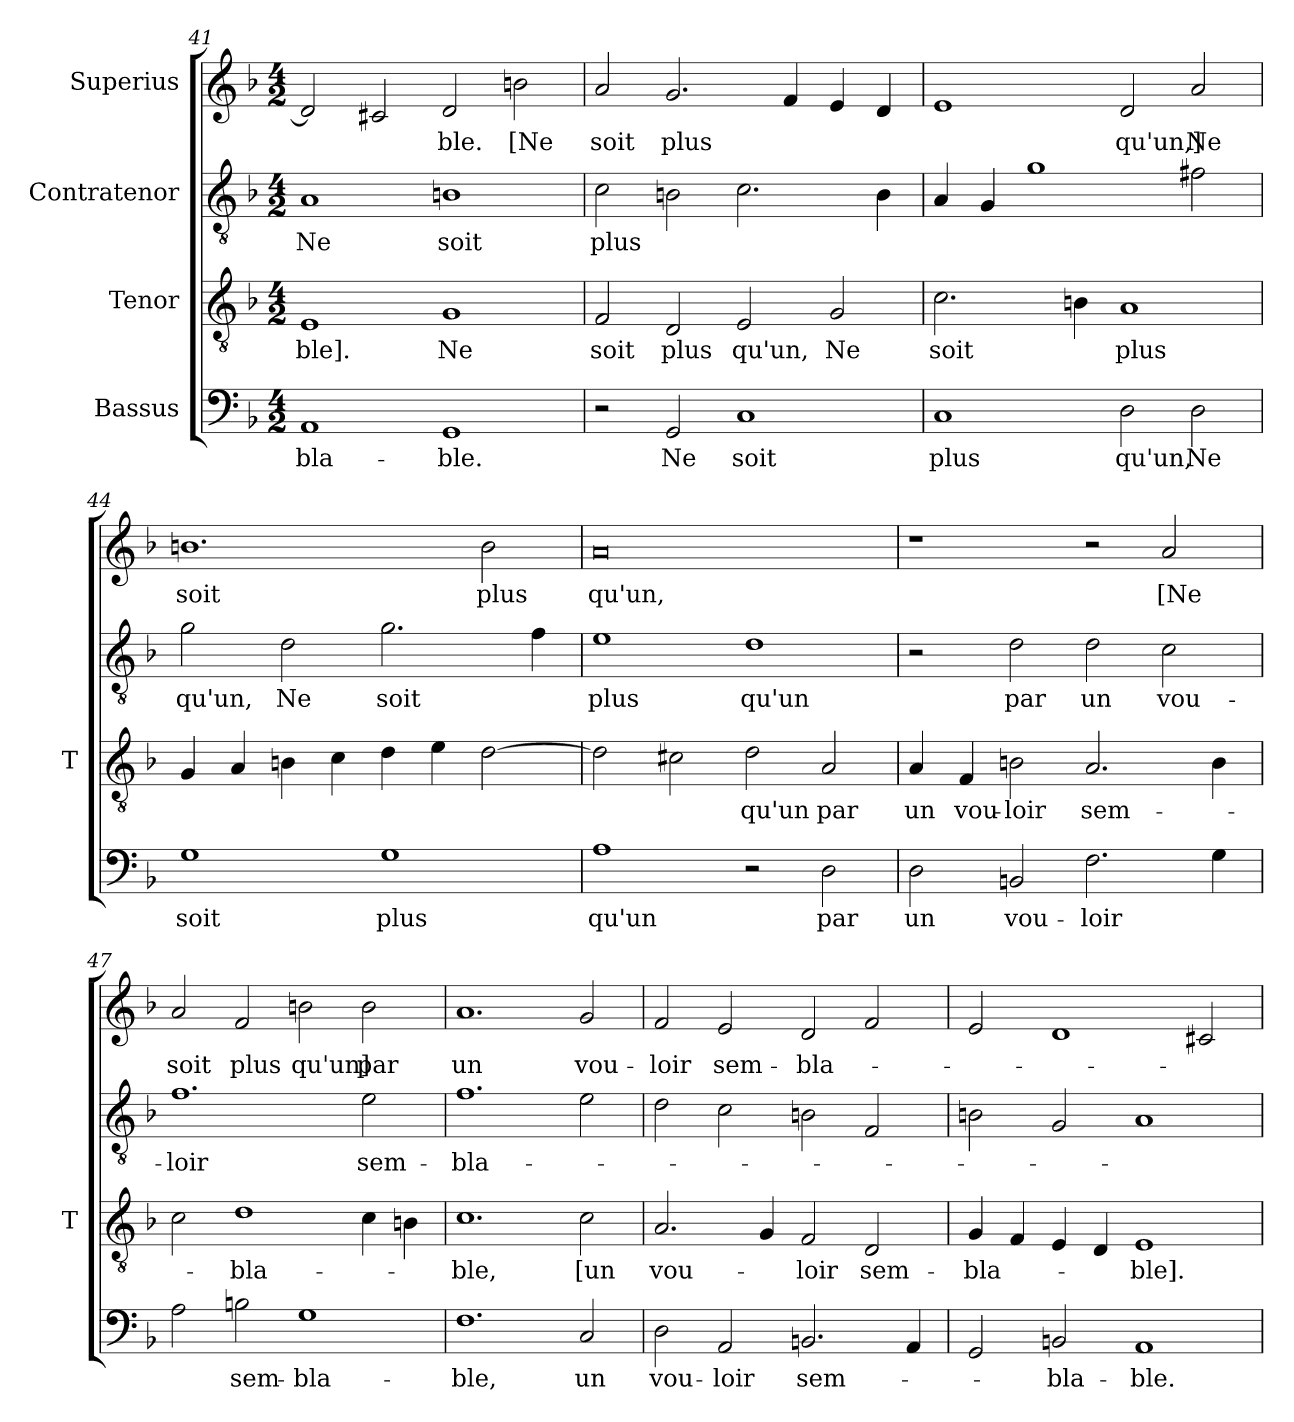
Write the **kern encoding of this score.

**kern	**text	**kern	**text	**kern	**text	**kern	**text
*part4	*part4	*part3	*part3	*part2	*part2	*part1	*part1
*staff4	*staff4	*staff3	*staff3	*staff2	*staff2	*staff1	*staff1
*I"Bassus	*	*I"Tenor	*	*I"Contratenor	*	*I"Superius	*
*	*	*I'T	*	*	*	*	*
*clefF4	*	*clefGv2	*	*clefGv2	*	*clefG2	*
*k[b-]	*	*k[b-]	*	*k[b-]	*	*k[b-]	*
*M4/2	*	*M4/2	*	*M4/2	*	*M4/2	*
=41	=41	=41	=41	=41	=41	=41	=41
1AA	bla-	1E	-ble].	1A	-Ne	2d]	.
.	.	.	.	.	.	2c#X	.
1GG	-ble.	1G	-Ne	1B	-soit	2d	-ble.
.	.	.	.	.	.	2b	-[Ne
=42	=42	=42	=42	=42	=42	=42	=42
2r	.	2F	-soit	2c	-plus	2a	-soit
2GG	-Ne	2D	-plus	2B	.	2.g	-plus
1C	-soit	2E	-qu'un,	2.c	.	.	.
.	.	.	.	.	.	4f	.
.	.	2G	-Ne	.	.	4e	.
.	.	.	.	4B	.	4d	.
=43	=43	=43	=43	=43	=43	=43	=43
1C	-plus	2.c	-soit	4A	.	1e	.
.	.	.	.	4G	.	.	.
.	.	.	.	1g	.	.	.
.	.	4B	.	.	.	.	.
2D	-qu'un,	1A	-plus	.	.	2d	-qu'un,]
2D	-Ne	.	.	2f#X	.	2a	-Ne
=44	=44	=44	=44	=44	=44	=44	=44
1G	-soit	4G	.	2g	-qu'un,	1.b	-soit
.	.	4A	.	.	.	.	.
.	.	4B	.	2d	-Ne	.	.
.	.	4c	.	.	.	.	.
1G	-plus	4d	.	2.g	-soit	.	.
.	.	4e	.	.	.	.	.
.	.	[2d	.	.	.	2b	-plus
.	.	.	.	4f	.	.	.
=45	=45	=45	=45	=45	=45	=45	=45
1A	-qu'un	2d]	.	1e	-plus	0a	-qu'un,
.	.	2c#X	.	.	.	.	.
2r	.	2d	-qu'un	1d	-qu'un	.	.
2D	-par	2A	-par	.	.	.	.
=46	=46	=46	=46	=46	=46	=46	=46
2D	-un	4A	-un	2r	.	1r	.
.	.	4F	vou-	.	.	.	.
2BB	vou-	2B	-loir	2d	-par	.	.
2.F	-loir	2.A	sem-	2d	-un	2r	.
.	.	.	.	2c	vou-	2a	-[Ne
4G	.	4B	.	.	.	.	.
=47	=47	=47	=47	=47	=47	=47	=47
2A	.	2c	.	1.f	-loir	2a	-soit
2B	sem-	1d	bla-	.	.	2f	-plus
1G	bla-	.	.	.	.	2b	-qu'un]
.	.	4c	.	2e	sem-	2b	-par
.	.	4B	.	.	.	.	.
=48	=48	=48	=48	=48	=48	=48	=48
1.F	-ble,	1.c	-ble,	1.f	bla-	1.a	-un
2C	-un	2c	-[un	2e	.	2g	vou-
=49	=49	=49	=49	=49	=49	=49	=49
2D	vou-	2.A	vou-	2d	.	2f	-loir
2AA	-loir	.	.	2c	.	2e	sem-
.	.	4G	.	.	.	.	.
2.BB	sem-	2F	-loir	2B	.	2d	bla-
.	.	2D	sem-	2F	.	2f	.
4AA	.	.	.	.	.	.	.
=50	=50	=50	=50	=50	=50	=50	=50
2GG	.	4G	bla-	2B	.	2e	.
.	.	4F	.	.	.	.	.
2BB	bla-	4E	.	2G	.	1d	.
.	.	4D	.	.	.	.	.
1AA	-ble.	1E	-ble].	1A	.	.	.
.	.	.	.	.	.	2c#X	.
=	=	=	=	=	=	=	=
*-	*-	*-	*-	*-	*-	*-	*-
